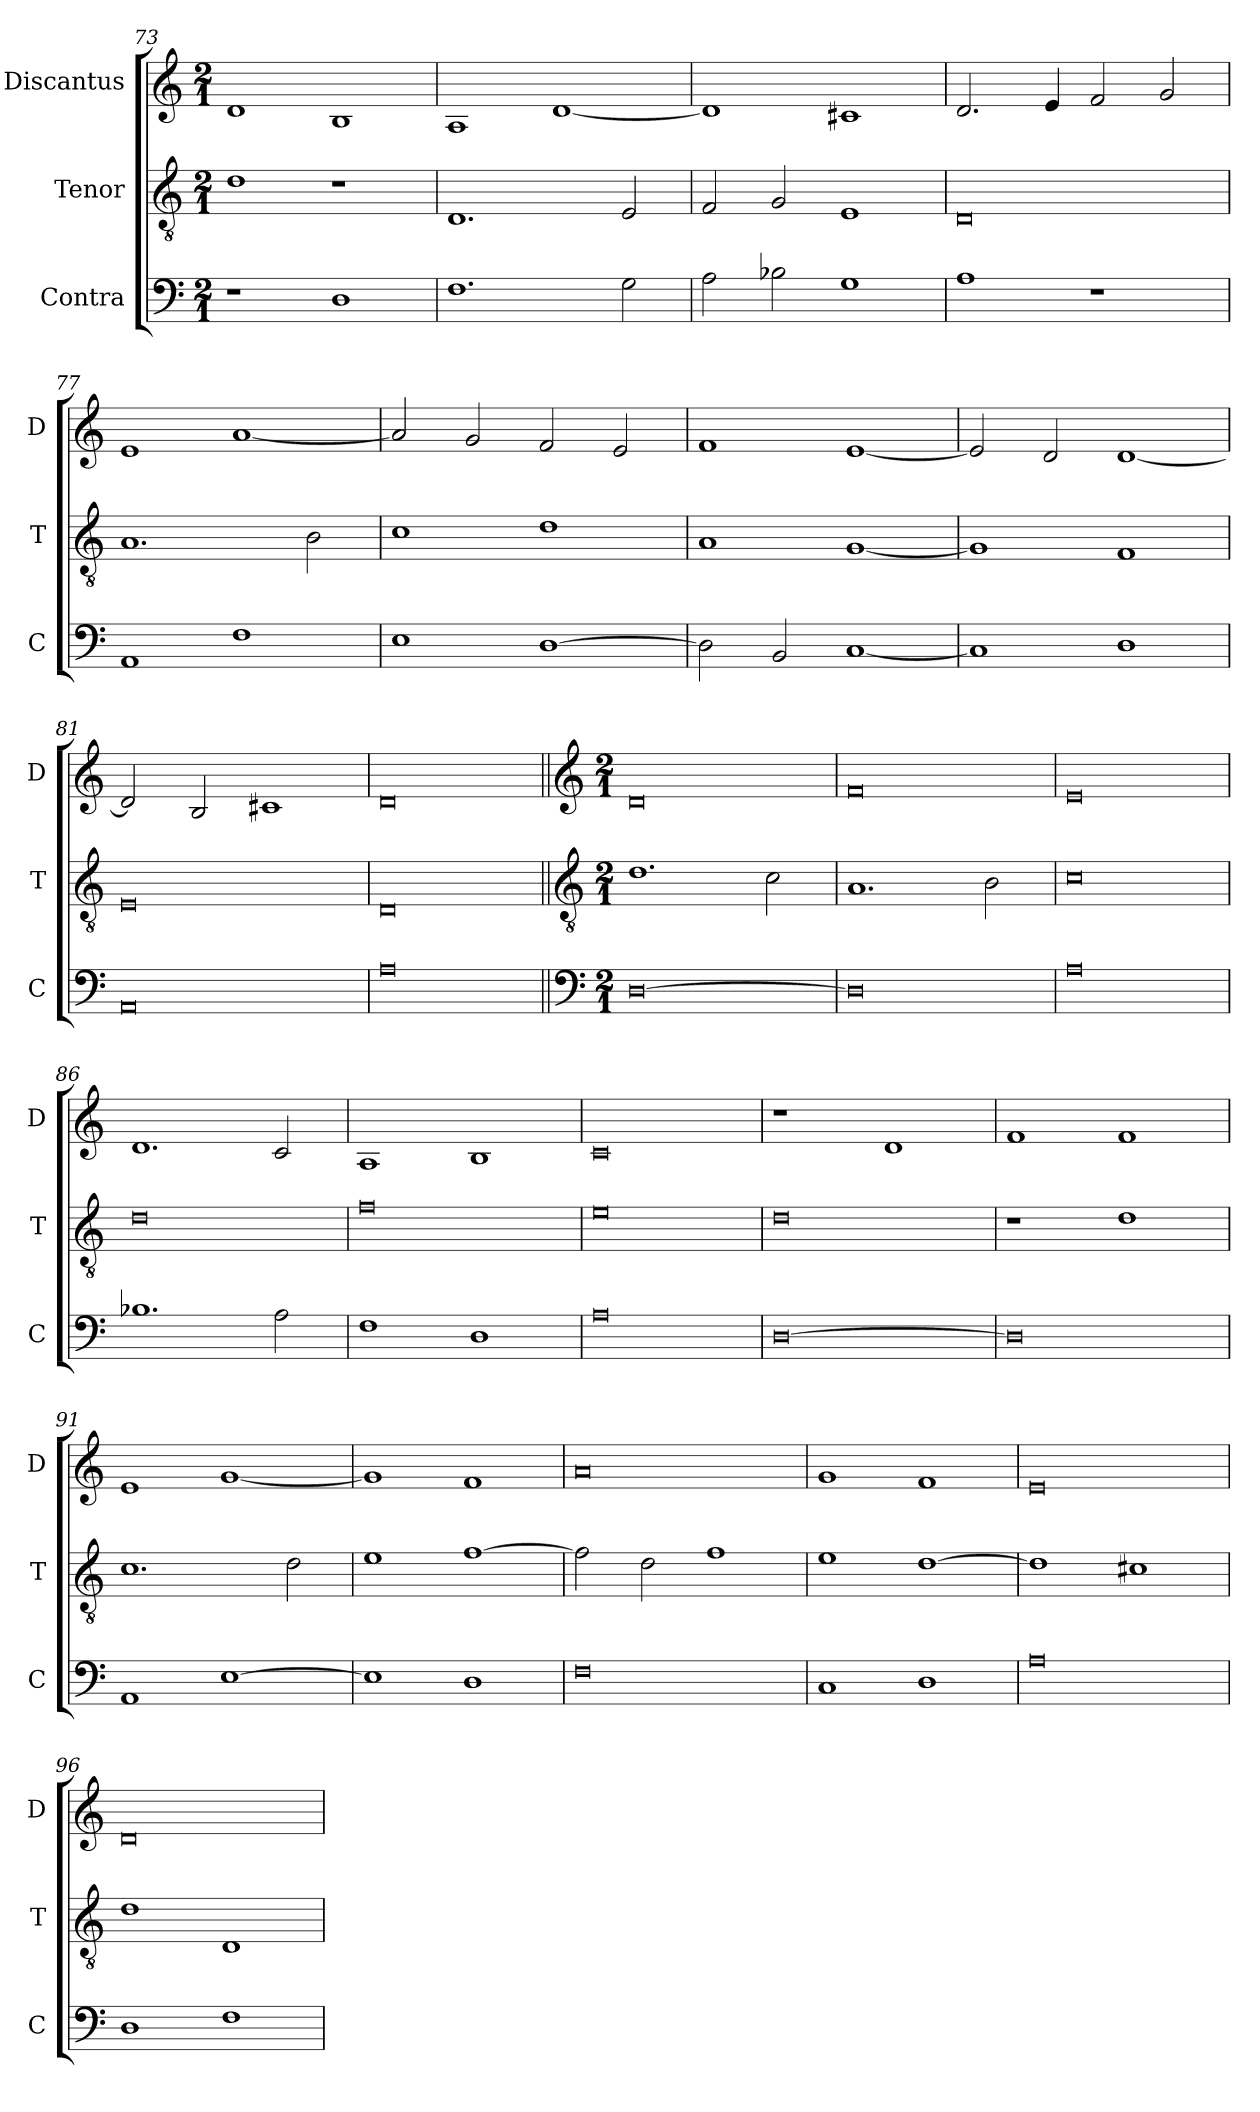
**kern	**kern	**kern
*part3	*part2	*part1
*staff3	*staff2	*staff1
*I"Contra	*I"Tenor	*I"Discantus
*I'C	*I'T	*I'D
*clefF4	*clefGv2	*clefG2
*k[]	*k[]	*k[]
*M2/1	*M2/1	*M2/1
=73	=73	=73
1r	1d	1d
1D	1r	1B
=74	=74	=74
1.F	1.D	1A
.	.	[1d
2G	2E	.
=75	=75	=75
2A	2F	1d]
2B-X	2G	.
1G	1E	1c#X
=76	=76	=76
1A	0D	2.d
.	.	4e
1r	.	2f
.	.	2g
=77	=77	=77
1AA	1.A	1e
1F	.	[1a
.	2B	.
=78	=78	=78
1E	1c	2a]
.	.	2g
[1D	1d	2f
.	.	2e
=79	=79	=79
2D]	1A	1f
2BB	.	.
[1C	[1G	[1e
=80	=80	=80
1C]	1G]	2e]
.	.	2d
1D	1F	[1d
=81	=81	=81
0AA	0E	2d]
.	.	2B
.	.	1c#X
=82	=82	=82
0A	0D	0d
!!LO:LB:g=z
=83||	=83||	=83||
*clefF4	*clefGv2	*clefG2
*k[]	*k[]	*k[]
*M2/1	*M2/1	*M2/1
[0D	1.d	0d
.	2c	.
=84	=84	=84
0D]	1.A	0f
.	2B	.
=85	=85	=85
0A	0c	0e
=86	=86	=86
1.B-X	0d	1.d
2A	.	2c
=87	=87	=87
1F	0f	1A
1D	.	1B
=88	=88	=88
0A	0e	0c
=89	=89	=89
[0D	0d	1r
.	.	1d
=90	=90	=90
0D]	1r	1f
.	1d	1f
=91	=91	=91
1AA	1.c	1e
[1E	.	[1g
.	2d	.
=92	=92	=92
1E]	1e	1g]
1D	[1f	1f
=93	=93	=93
0F	2f]	0a
.	2d	.
.	1f	.
=94	=94	=94
1C	1e	1g
1D	[1d	1f
=95	=95	=95
0A	1d]	0e
.	1c#X	.
=96	=96	=96
1D	1d	0d
1F	1D	.
=	=	=
*-	*-	*-
